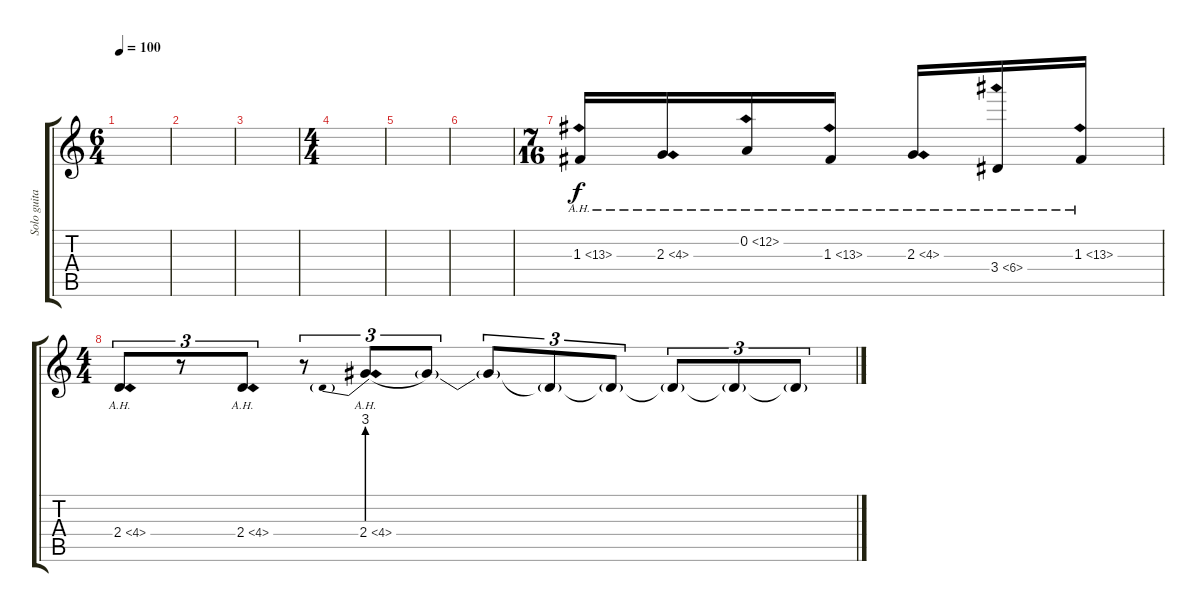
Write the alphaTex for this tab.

\track ("Solo guitar" "Solo guita") {instrument overdrivenguitar}
\staff {score tabs}
\tuning (D4 A3 F3 C3 G2 D2) {hide}
\ts (6 4)
\tempo 100
\clef g2
\ks c
|
|
|
\ts (4 4)
|
|
|
\ts (7 16)
1.3{ah 12}.16{instrument overdrivenguitar} 2.3{ah 2}.16 0.2{ah 12}.16 1.3{ah 12}.16 2.3{ah 2}.16 3.4{ah 3}.16 1.3{ah 12}.16 |
\ts (4 4)
2.4{ah 2}.8{tu (3 2)} r.8{tu (3 2)} 2.4{ah 2}.8{tu (3 2)} r.8{tu (3 2)} 2.4{be (prebend 0 12 60 12) ah 2}.8{tu (3 2) instrument guitarharmonics} 2.4{t}.8{tu (3 2)} 2.4{t}.8{tu (3 2)} 2.4{t}.8{tu (3 2)} 2.4{t}.8{tu (3 2)} 2.4{t}.8{tu (3 2)} 2.4{t}.8{tu (3 2)} 2.4{t}.8{tu (3 2)}
